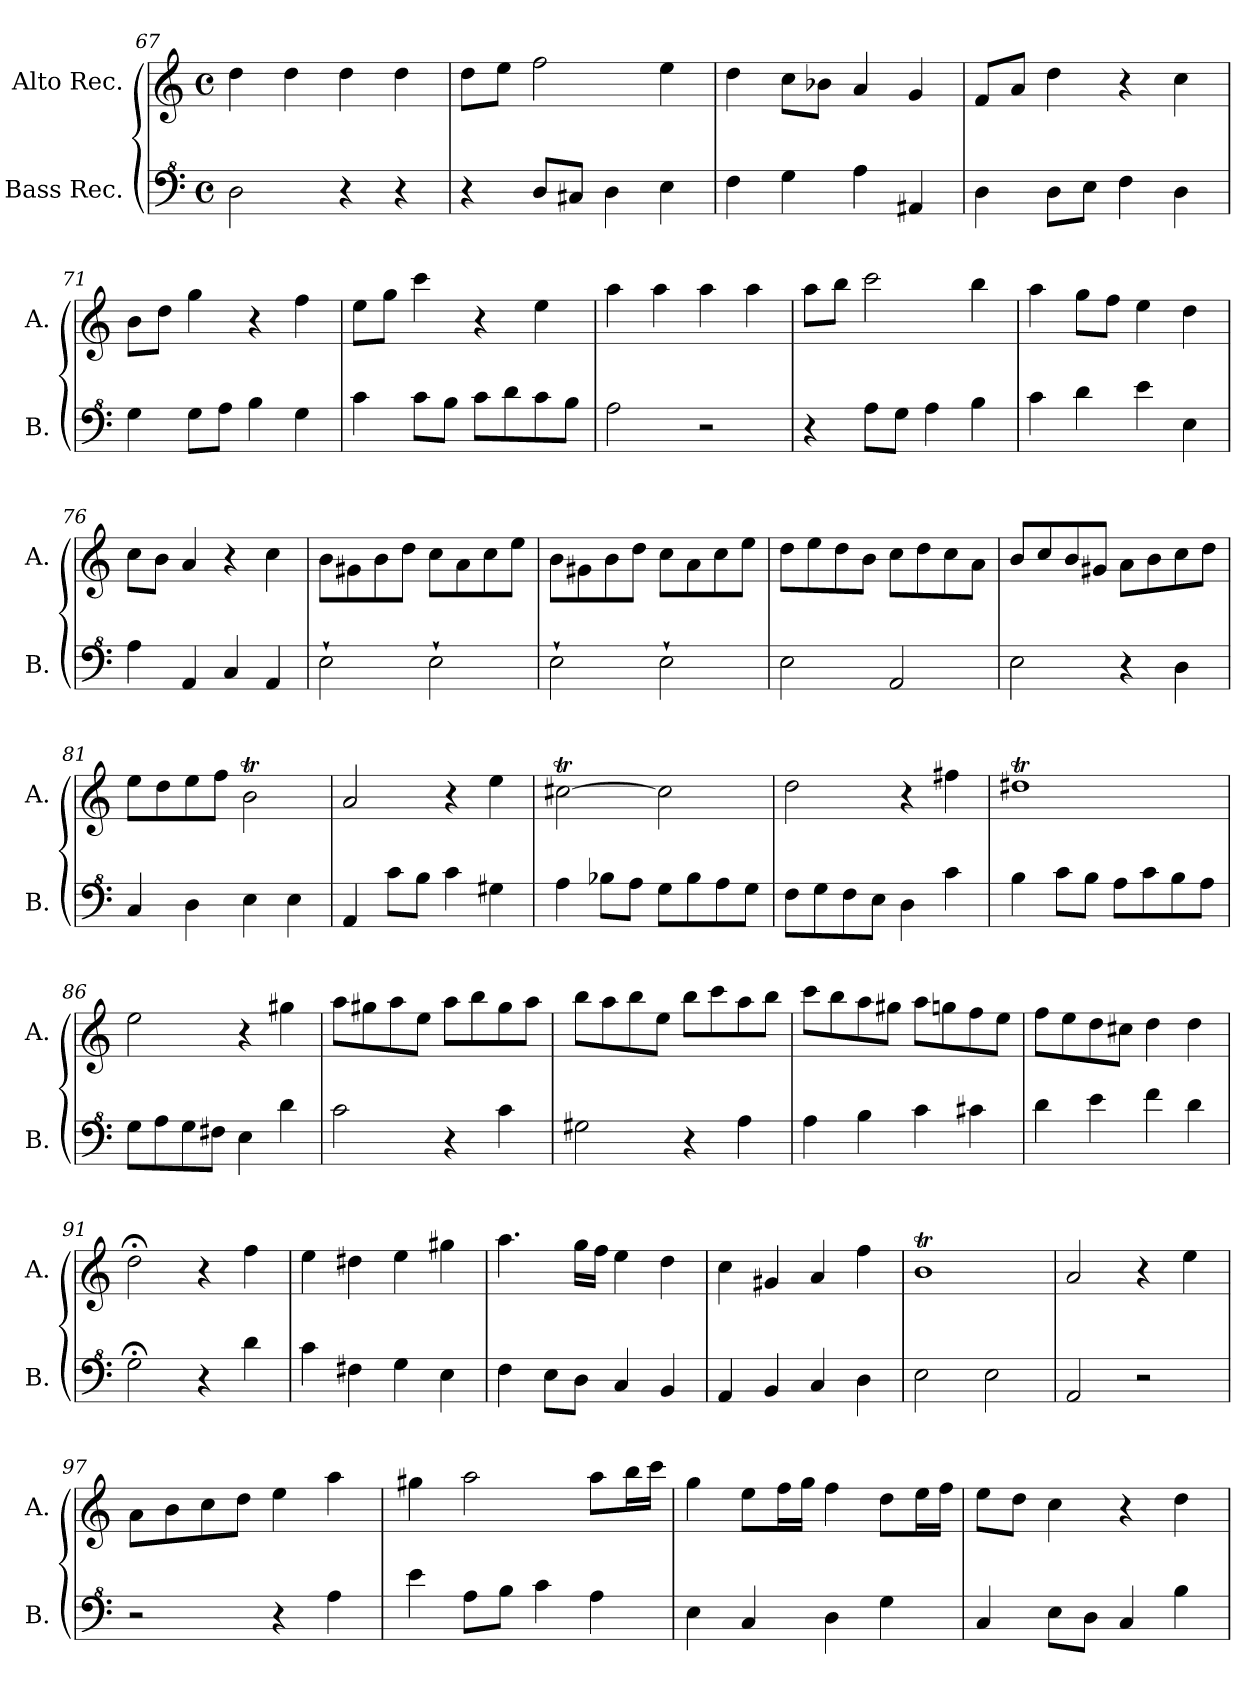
**kern	**kern
*part2	*part1
*staff2	*staff1
*I"Bass Rec.	*I"Alto Rec.
*I'B.	*I'A.
*clefF^4	*clefG2
*k[]	*k[]
*M4/4	*M4/4
*met(c)	*met(c)
=67	=67
2d\	4dd\
.	4dd\
4r	4dd\
4r	4dd\
=68	=68
4r	8dd\L
.	8ee\J
8d/L	2ff\
8c#X/J	.
4d\	.
4e\	4ee\
=69	=69
4f\	4dd\
4g\	8cc\L
.	8b-X\J
4a\	4a/
4A#X/	4g/
=70	=70
4d\	8f/L
.	8a/J
8d\L	4dd\
8e\J	.
4f\	4r
4d\	4cc\
=71	=71
4g\	8b\L
.	8dd\J
8g\L	4gg\
8a\J	.
4b\	4r
4g\	4ff\
=72	=72
4cc\	8ee\L
.	8gg\J
8cc\L	4ccc\
8b\J	.
8cc\L	4r
8dd\	.
8cc\	4ee\
8b\J	.
=73	=73
2a\	4aa\
.	4aa\
2r	4aa\
.	4aa\
!!LO:LB:g=z
=74	=74
4r	8aa\L
.	8bb\J
8a\L	2ccc\
8g\J	.
4a\	.
4b\	4bb\
=75	=75
4cc\	4aa\
4dd\	8gg\L
.	8ff\J
4ee\	4ee\
4e\	4dd\
=76	=76
4a\	8cc\L
.	8b\J
4A/	4a/
4c/	4r
4A/	4cc\
=77	=77
2e`\	8b\L
.	8g#X\
.	8b\
.	8dd\J
2e`\	8cc\L
.	8a\
.	8cc\
.	8ee\J
=78	=78
2e`\	8b\L
.	8g#X\
.	8b\
.	8dd\J
2e`\	8cc\L
.	8a\
.	8cc\
.	8ee\J
=79	=79
2e\	8dd\L
.	8ee\
.	8dd\
.	8b\J
2A/	8cc\L
.	8dd\
.	8cc\
.	8a\J
=80	=80
2e\	8b/L
.	8cc/
.	8b/
.	8g#X/J
4r	8a\L
.	8b\
4d\	8cc\
.	8dd\J
!!LO:LB:g=z
=81	=81
4c/	8ee\L
.	8dd\
4d\	8ee\
.	8ff\J
4e\	2bt\
4e\	.
=82	=82
4A/	2a/
8cc\L	.
8b\J	.
4cc\	4r
4g#X\	4ee\
=83	=83
4a\	[2cc#Xt\
8b-X:\L	.
8a\J	.
8g\L	2cc#\]
8b-\	.
8a\	.
8g\J	.
=84	=84
8f\L	2dd\
8g\	.
8f\	.
8e\J	.
4d\	4r
4cc\	4ff#X\
=85	=85
4b\	1dd#Xt
8cc\L	.
8b\J	.
8a\L	.
8cc\	.
8b\	.
8a\J	.
=86	=86
8g\L	2ee\
8a\	.
8g\	.
8f#X\J	.
4e\	4r
4dd\	4gg#X\
=87	=87
2cc\	8aa\L
.	8gg#X\
.	8aa\
.	8ee\J
4r	8aa\L
.	8bb\
4cc\	8gg#\
.	8aa\J
!!LO:LB:g=z
=88	=88
2g#X\	8bb\L
.	8aa\
.	8bb\
.	8ee\J
4r	8bb\L
.	8ccc\
4a\	8aa\
.	8bb\J
=89	=89
4a\	8ccc\L
.	8bb\
4b\	8aa\
.	8gg#X\J
4cc\	8aa\L
.	8ggn\
4cc#X\	8ff\
.	8ee\J
=90	=90
4dd\	8ff\L
.	8ee\
4ee\	8dd\
.	8cc#X\J
4ff\	4dd\
4dd\	4dd\
=91	=91
2g;<\	2dd;<\
4r	4r
4dd\	4ff\
=92	=92
4cc\	4ee\
4f#X\	4dd#X\
4g\	4ee\
4e\	4gg#X\
=93	=93
4f\	4.aa\
8e\L	.
8d\J	16gg\LL
.	16ff\JJ
4c/	4ee\
4B/	4dd\
=94	=94
4A/	4cc\
4B/	4g#X/
4c/	4a/
4d\	4ff\
!!LO:LB:g=z
=95	=95
2e\	1bt
2e\	.
=96	=96
2A/	2a/
2r	4r
.	4ee\
=97	=97
2r	8a\L
.	8b\
.	8cc\
.	8dd\J
4r	4ee\
4a\	4aa\
=98	=98
4ee\	4gg#X\
8a\L	2aa\
8b\J	.
4cc\	.
4a\	8aa\L
.	16bb\L
.	16ccc\JJ
=99	=99
4e\	4gg\
4c/	8ee\L
.	16ff\L
.	16gg\JJ
4d\	4ff\
4g\	8dd\L
.	16ee\L
.	16ff\JJ
=100	=100
4c/	8ee\L
.	8dd\J
8e\L	4cc\
8d\J	.
4c/	4r
4b\	4dd\
=	=
*-	*-
